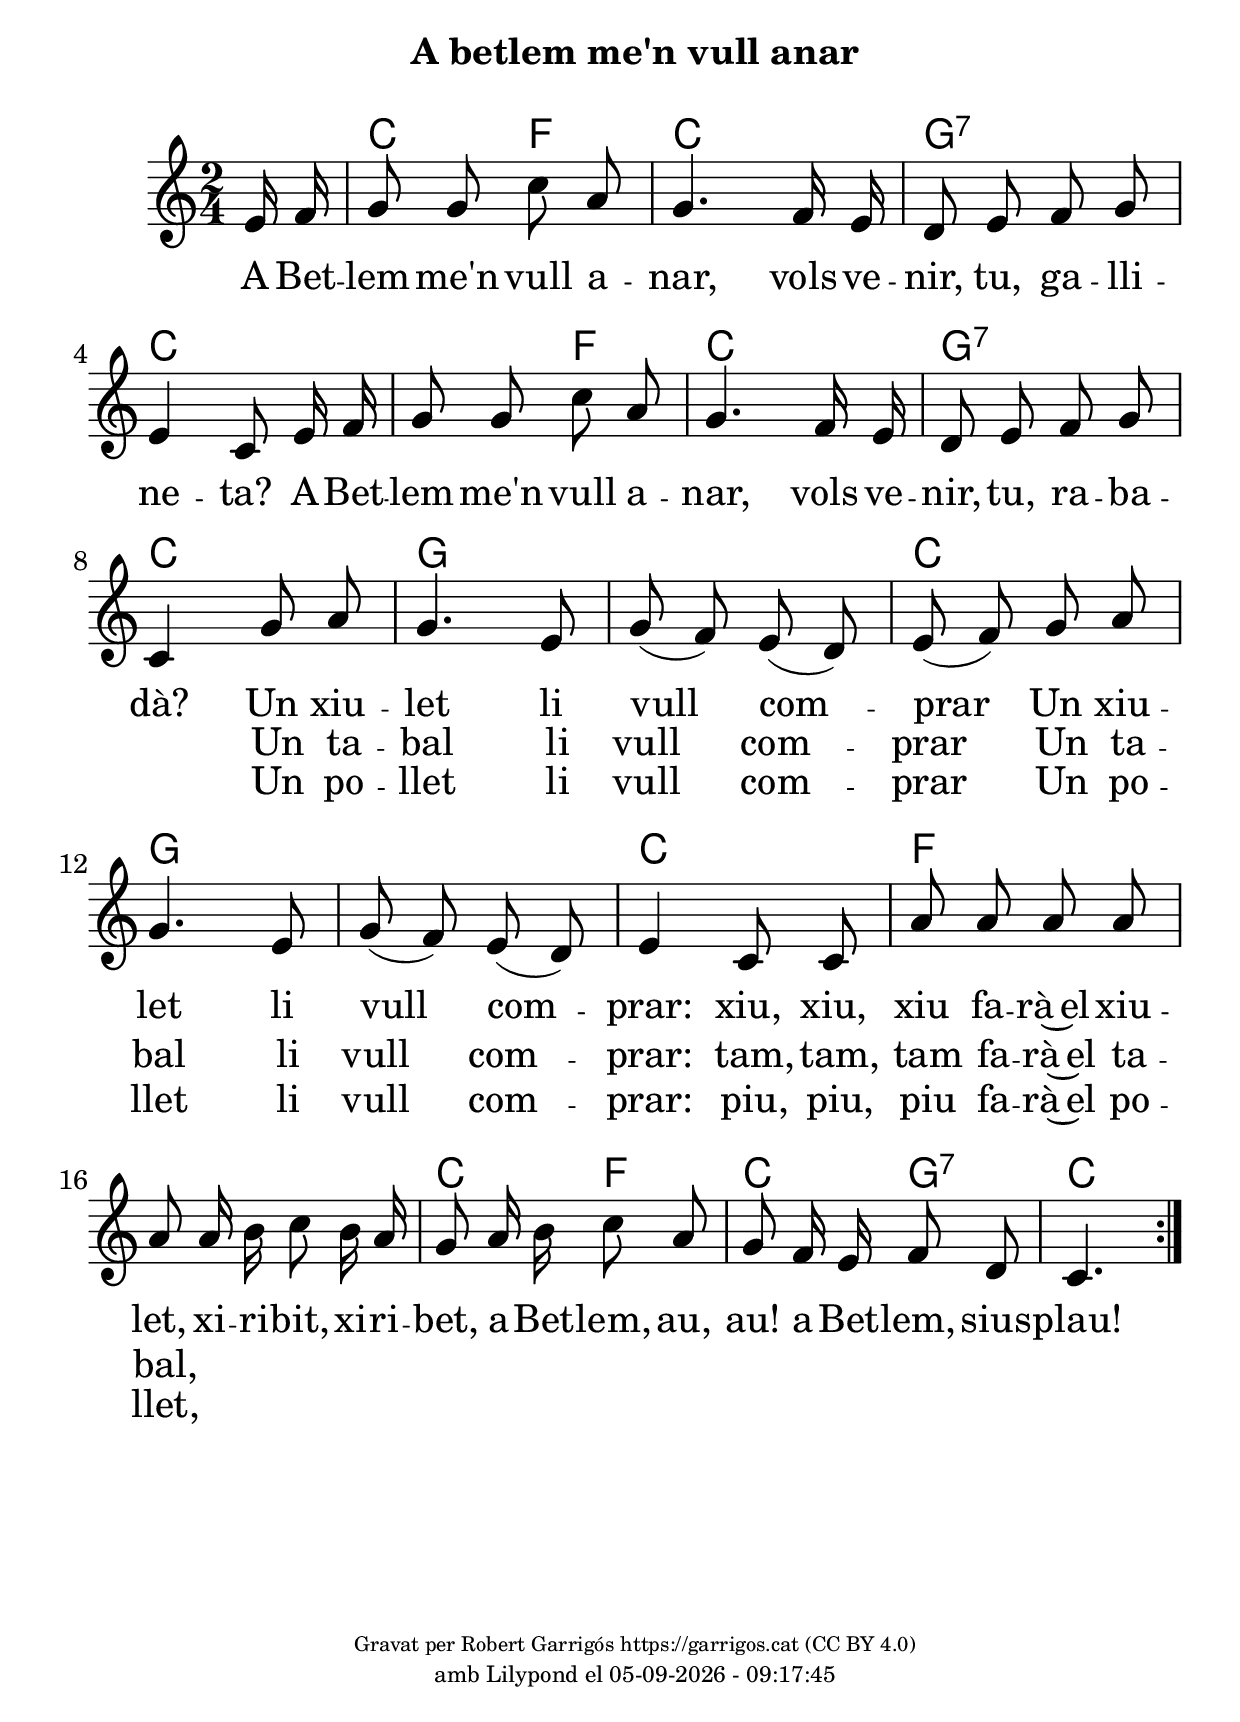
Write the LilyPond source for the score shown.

\version "2.24.3"
\language "english"

% #(set-global-staff-size 30)
data = #(strftime "%d-%m-%Y - %H:%M:%S" (localtime (current-time)))

\include "predefined-guitar-fretboards.ly"

global = {
  % \overrideTimeSignatureSettings
  % 4/4        % timeSignatureFraction
  % 1/4        % baseMomentFraction
  % 2,2        % beatStructure
  % #'()       % beamExceptions
  \key c \major
  \time 2/4
  \tempo ""
  \set Score.tempoHideNote = ##t
  \tempo 8=80

}


melody = \relative c' {
  \clef treble
  \global

  \partial 8 e16 f
  | g8 g c a
  | g4. f16 e
  | d8 e f g
  | e4 c8 e16 f
  | g8 g c a
  | g4. f16 e
  | d8 e f g
  | c,4 g'8 a
  | g4. e8
  | g( f) e( d)
  | e( f) g a
  | g4. e8
  | g( f) e( d)
  | e4 c8 c
  | a' a a a
  | a a16 b c8 b16 a
  | g8 a16 b c8 a
  | g f16 e f8 d
  | c4. \bar ":|."
}

chnames = {
  \chordmode{
    s8
    c4 f
    c2
    g:7
    c2.
    f4
    c2
    g:7
    c2
    g1
    c2
    g1
    c2
    f1
    c4 f4
    c4 g:7
    c4.
  }
}

catala = \lyricmode {
      A Bet -- lem me'n vull a -- nar,
      vols ve -- nir, tu, ga -- lli -- ne -- ta?
      A Bet -- lem me'n vull a -- nar,
      vols ve -- nir, tu, ra -- ba -- dà?
  <<
    {

      Un xiu -- let li vull com -- prar
      Un xiu -- let li vull com -- prar:
      xiu, xiu, xiu fa -- rà~el xiu -- let,
    }
    \new Lyrics = "secondVerse" \with { alignBelowContext = "catala" }
    {

      Un ta -- bal li vull com -- prar
      Un ta -- bal li vull com -- prar:
      tam, tam, tam fa -- rà~el ta -- bal,
    }
    \new Lyrics = "thirdVerse" \with { alignBelowContext = "catala" }
    {

      Un po -- llet li vull com -- prar
      Un po -- llet li vull com -- prar:
      piu, piu, piu fa -- rà~el po -- llet,

    }
  >>

    xi -- ri -- bit, xi -- ri -- bet,
    a Bet -- lem, au, au!
    a Bet -- lem, sius -- plau!
}



titol = "A betlem me'n vull anar"
subtitol = ""
compositor = ""
lletrista = ""
traductor = ""


%%%%%%%%%%%%%%%%%%%%%%%%%%%%%%%%%%%%%
%%%%%%%%%%%%% PDF %%%%%%%%%%%%%%%%%%%
%%%%%%%%%%%%%%%%%%%%%%%%%%%%%%%%%%%%%

\book {
  % \bookOutputSuffix ""
  \header {
    title = \titol
    subtitle = \subtitol
    composer = \compositor
    arranger = \lletrista
    poet = \traductor
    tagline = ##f
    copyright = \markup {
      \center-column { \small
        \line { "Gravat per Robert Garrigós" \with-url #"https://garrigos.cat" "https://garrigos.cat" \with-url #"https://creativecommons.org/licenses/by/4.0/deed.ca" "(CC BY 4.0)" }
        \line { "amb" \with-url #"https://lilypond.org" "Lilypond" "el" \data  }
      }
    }
  }
  \score {
    <<
      \new ChordNames {
        \set majorSevenSymbol = \markup { \whiteTriangleMarkup 7 }
        \chnames
      }
      % \new FretBoards {
      %   \chnames
      % }
      \new Voice = "mel" { \set Staff.midiInstrument = "voice oohs" \autoBeamOff \melody }
      \new Lyrics \with {
        \override VerticalAxisGroup.nonstaff-relatedstaff-spacing.padding = #2
      }
      \lyricsto mel \catala
    >>
    \layout {
      #(layout-set-staff-size 30)
      \context {
        \Staff
        \RemoveEmptyStaves
      }
      \context {
        \Lyrics
        \override VerticalAxisGroup.nonstaff-nonstaff-spacing.padding = #1
      }
    }
    \midi { }
  }
  \paper {
    set-paper-size = "a5"
    top-margin = 10
    left-margin = 15
    indent = 10
    max-systems-per-page = 6
    score-system-spacing =
    #'((basic-distance . 20)
       (minimum-distance . 10)
       (padding . 0)
       (stretchability . 14))

    % last-bottom-spacing =
    % #'((basic-distance . 15)
    %    (minimum-distance . 5)
    %    (padding . 0)
    %    (stretchability . 10))
    markup-system-spacing =
    #'((minimum-distance . 15))
    system-system-spacing =
    #'((basic-distance . 10)
       (minimum-distance . 10)
       (padding . 3))
    % staff-staff-spacing =
    % #'((padding . 10))
    % default-staff-staff-spacing =
    % #'((basic-distance . 0)
    %    (minimum-distance . 0)
    %    (padding . 0)
    %    (stretchability . 10))
    % annotate-spacing = ##t
    % print-all-headers = ##t
    % print-first-page-number = ##t
    oddFooterMarkup = \markup {
      \center-column {
        % \line { \fromproperty #'header:title "- pàgina" \fromproperty #'page:page-number-string "de" \concat {\page-ref #'lastPage "0" "?"} }
        \fill-line { \fromproperty #'header:copyright }
      }
    }
    evenFooterMarkup = \markup {
      \center-column {
        % \line { \fromproperty #'header:title "- pàgina" \fromproperty #'page:page-number-string "de" \concat {\page-ref #'lastPage "0" "?"} }
        \fill-line { \fromproperty #'header:copyright }
      }
    }
  }
}
